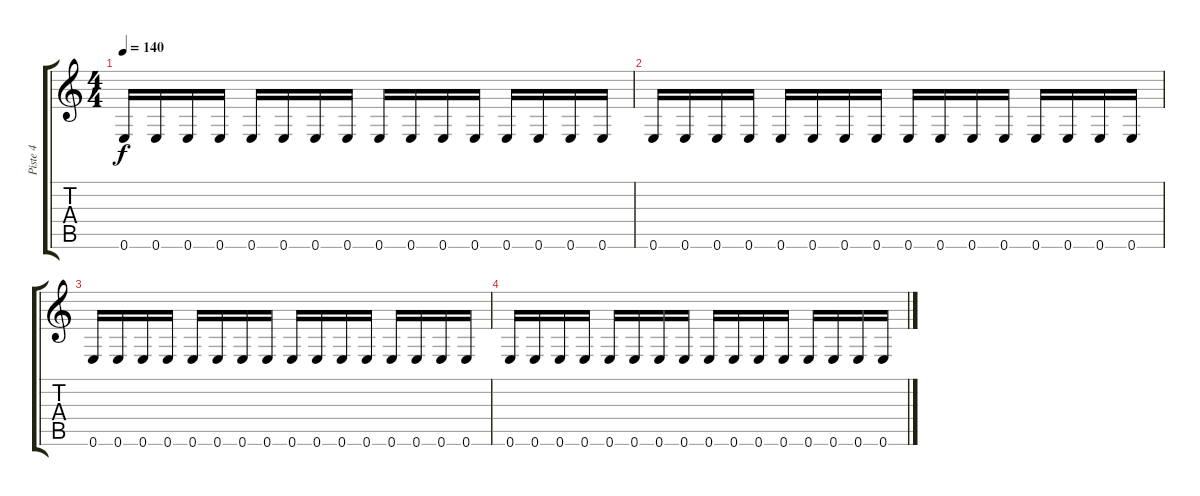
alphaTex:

\track ("Piste 4" "Piste 4") {instrument electricbassfinger}
\staff {score tabs}
\tuning (E4 B3 G3 D3 A2 E2) {hide}
\ts (4 4)
\tempo 140
\clef g2
\ks c
0.6.16{dy f} 0.6.16 0.6.16 0.6.16 0.6.16 0.6.16 0.6.16 0.6.16 0.6.16 0.6.16 0.6.16 0.6.16 0.6.16 0.6.16 0.6.16 0.6.16 |
0.6.16 0.6.16 0.6.16 0.6.16 0.6.16 0.6.16 0.6.16 0.6.16 0.6.16 0.6.16 0.6.16 0.6.16 0.6.16 0.6.16 0.6.16 0.6.16 |
0.6.16 0.6.16 0.6.16 0.6.16 0.6.16 0.6.16 0.6.16 0.6.16 0.6.16 0.6.16 0.6.16 0.6.16 0.6.16 0.6.16 0.6.16 0.6.16 |
0.6.16 0.6.16 0.6.16 0.6.16 0.6.16 0.6.16 0.6.16 0.6.16 0.6.16 0.6.16 0.6.16 0.6.16 0.6.16 0.6.16 0.6.16 0.6.16
